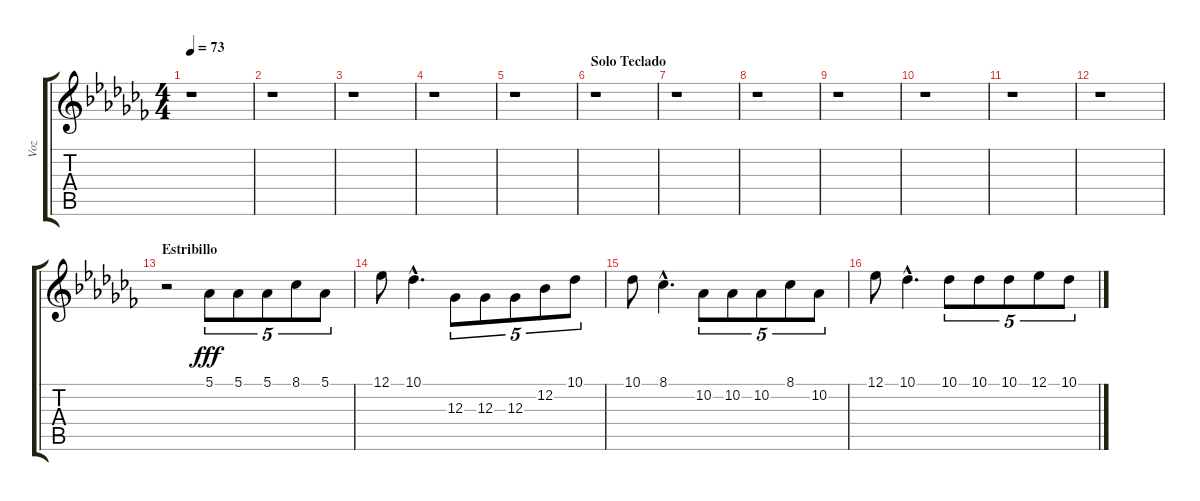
\track ("Voz" "Voz") {instrument violin}
\staff {score tabs}
\tuning (Eb4 Bb3 Gb3 Db3 Ab2 Eb2) {hide}
\ts (4 4)
\tempo 73
\clef g2
\ks abminor
r.1{dy fff} |
r.1 |
r.1 |
r.1 |
r.1 |
\section ("" "Solo Teclado")
r.1 |
r.1 |
r.1 |
r.1 |
r.1 |
r.1 |
r.1 |
\section ("" "Estribillo")
r.2 5.1.8{tu (5 4)} 5.1.8{tu (5 4)} 5.1.8{tu (5 4)} 8.1.8{tu (5 4)} 5.1.8{tu (5 4)} |
12.1.8 10.1{hac}.4{d} 12.3.8{tu (5 4)} 12.3.8{tu (5 4)} 12.3.8{tu (5 4)} 12.2.8{tu (5 4)} 10.1.8{tu (5 4)} |
10.1.8 8.1{hac}.4{d} 10.2.8{tu (5 4)} 10.2.8{tu (5 4)} 10.2.8{tu (5 4)} 8.1.8{tu (5 4)} 10.2.8{tu (5 4)} |
12.1.8 10.1{hac}.4{d} 10.1.8{tu (5 4)} 10.1.8{tu (5 4)} 10.1.8{tu (5 4)} 12.1.8{tu (5 4)} 10.1.8{tu (5 4)}
